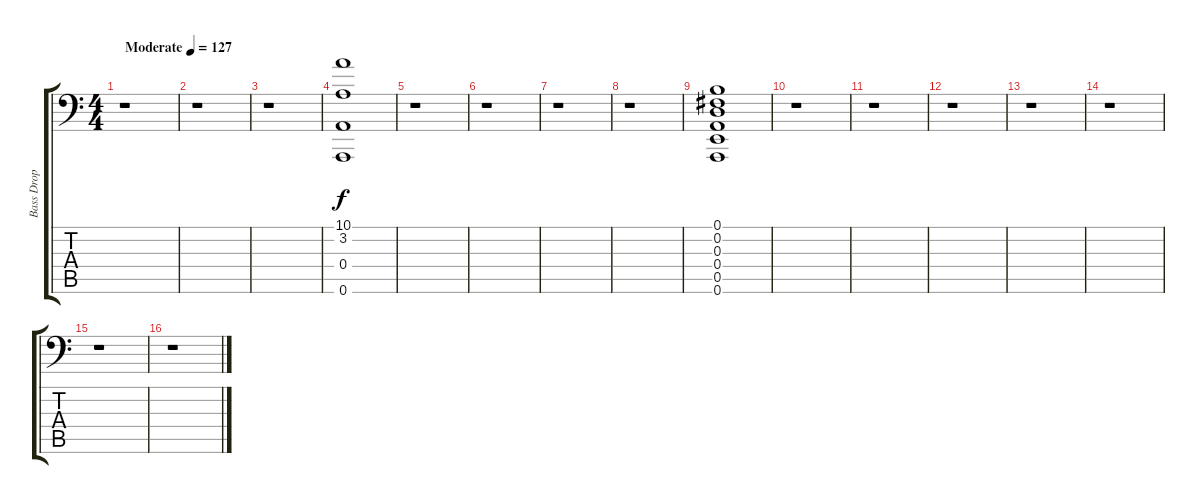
\track ("Bass Drop and cymbal." "Bass Drop ") {instrument reversecymbal}
\staff {score tabs}
\tuning (B3 Gb3 D3 A2 E2 A1) {hide}
\ts (4 4)
\tempo (127 "Moderate")
\clef f4
\ks c
r.1{dy f instrument reversecymbal} |
r.1 |
r.1 |
(10.1 3.2 0.4 0.6).1 |
r.1 |
r.1 |
r.1 |
r.1 |
(0.1 0.2 0.3 0.4 0.5 0.6).1{instrument synthdrum} |
r.1 |
r.1 |
r.1 |
r.1 |
r.1 |
r.1 |
r.1
